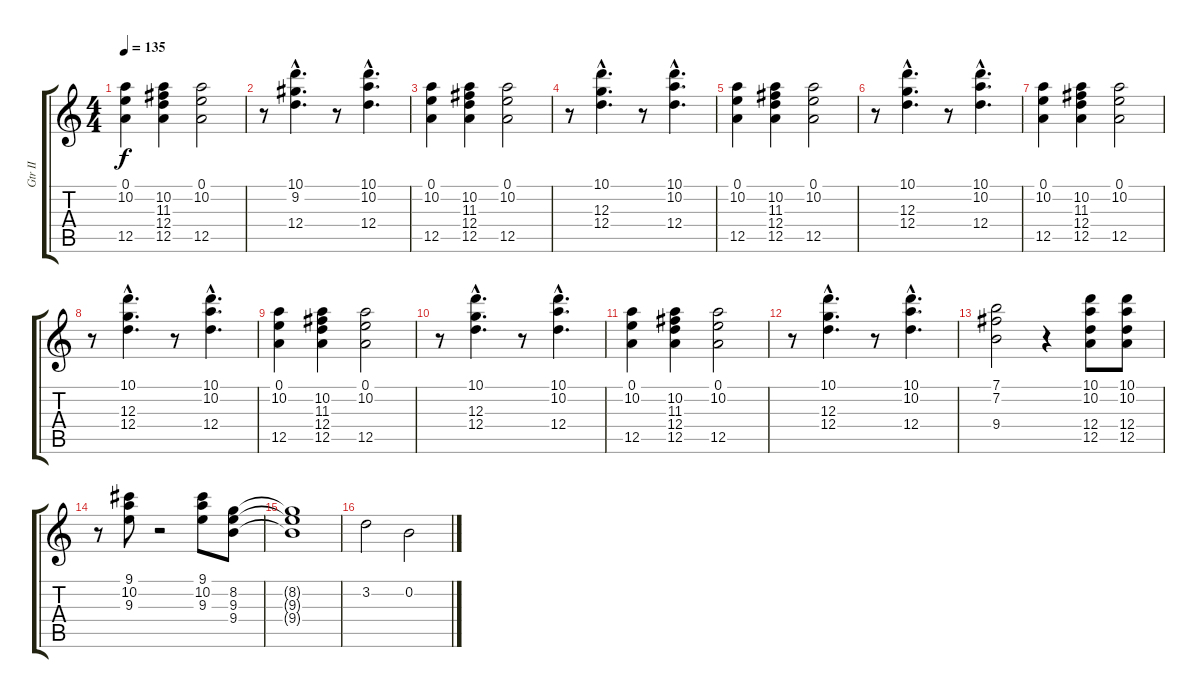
\track ("Gtr II" "Gtr II") {instrument overdrivenguitar}
\staff {score tabs}
\tuning (E4 B3 G3 D3 A2 E2) {hide}
\ts (4 4)
\tempo 135
\clef g2
\ks c
(0.1 10.2 12.5).4{dy f} (10.2 11.3 12.4 12.5).4 (0.1 10.2 12.5).2 |
r.8 (10.1{hac} 9.2{hac} 12.4{hac}).4{d} r.8 (10.1{hac} 10.2{hac} 12.4{hac}).4{d} |
(0.1 10.2 12.5).4 (10.2 11.3 12.4 12.5).4 (0.1 10.2 12.5).2 |
r.8 (10.1{hac} 12.3{hac} 12.4{hac}).4{d} r.8 (10.1{hac} 10.2{hac} 12.4{hac}).4{d} |
(0.1 10.2 12.5).4 (10.2 11.3 12.4 12.5).4 (0.1 10.2 12.5).2 |
r.8 (10.1{hac} 12.3{hac} 12.4{hac}).4{d} r.8 (10.1{hac} 10.2{hac} 12.4{hac}).4{d} |
(0.1 10.2 12.5).4 (10.2 11.3 12.4 12.5).4 (0.1 10.2 12.5).2 |
r.8 (10.1{hac} 12.3{hac} 12.4{hac}).4{d} r.8 (10.1{hac} 10.2{hac} 12.4{hac}).4{d} |
(0.1 10.2 12.5).4 (10.2 11.3 12.4 12.5).4 (0.1 10.2 12.5).2 |
r.8 (10.1{hac} 12.3{hac} 12.4{hac}).4{d} r.8 (10.1{hac} 10.2{hac} 12.4{hac}).4{d} |
(0.1 10.2 12.5).4 (10.2 11.3 12.4 12.5).4 (0.1 10.2 12.5).2 |
r.8 (10.1{hac} 12.3{hac} 12.4{hac}).4{d} r.8 (10.1{hac} 10.2{hac} 12.4{hac}).4{d} |
(7.1 7.2 9.4).2 r.4 (10.1 10.2 12.4 12.5).8 (10.1 10.2 12.4 12.5).8 |
r.8 (9.1 10.2 9.3).8 r.2 (9.1 10.2 9.3).8 (8.2 9.3 9.4).8 |
(8.2{t} 9.3{t} 9.4{t}).1 |
3.2.2 0.2.2
